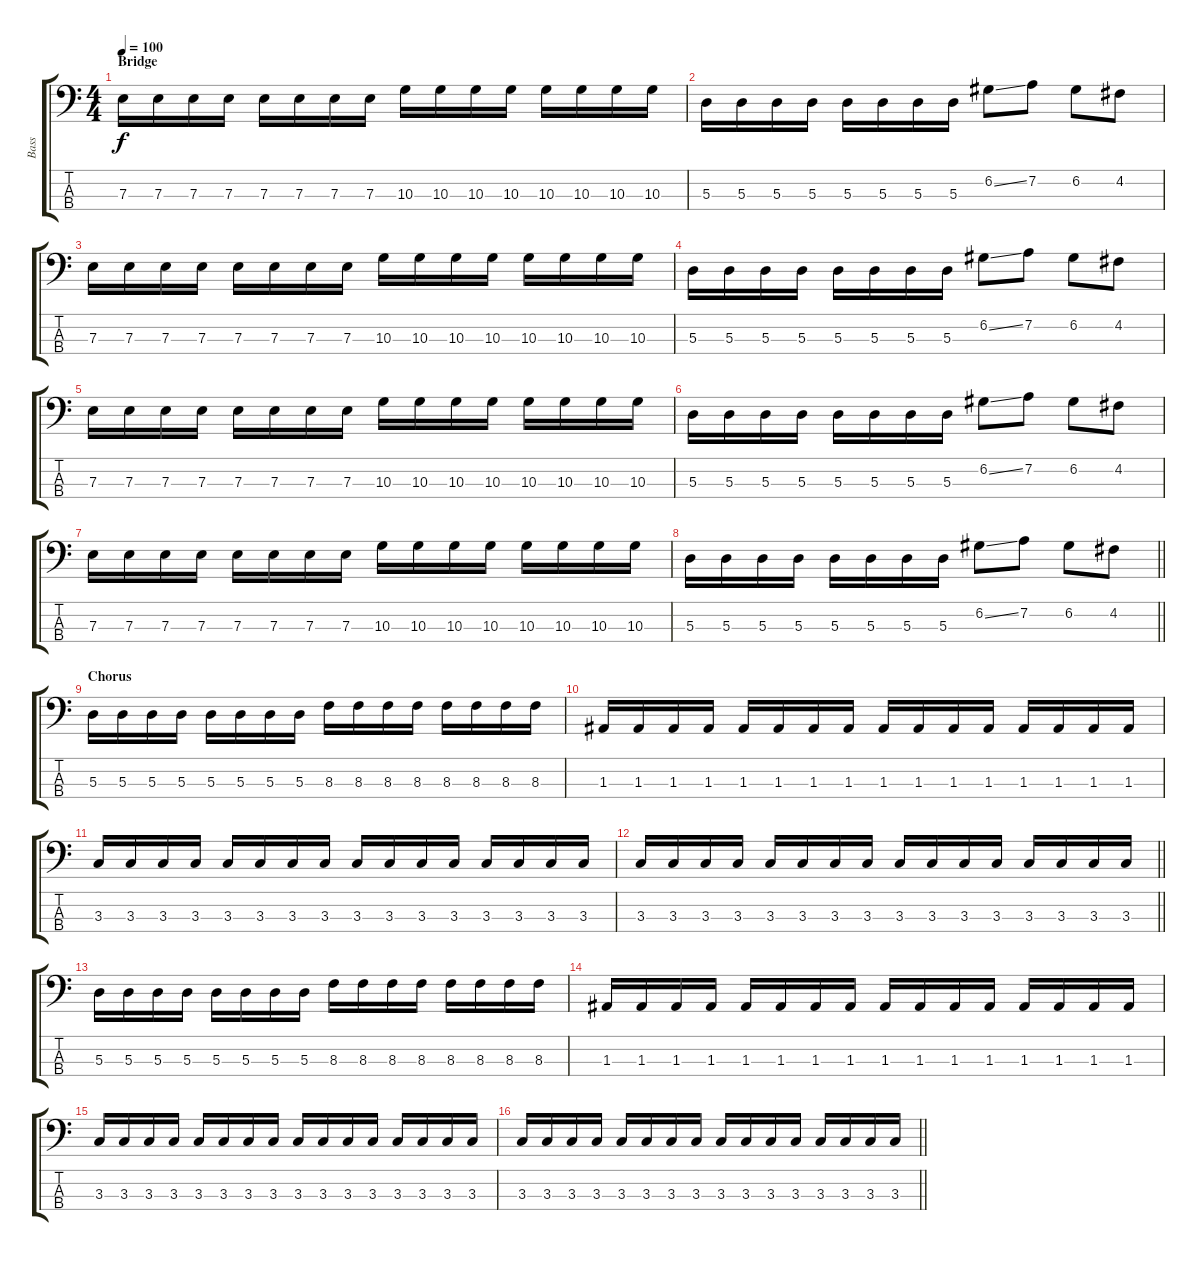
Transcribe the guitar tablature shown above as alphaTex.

\track ("Bass" "Bass") {instrument electricbasspick}
\staff {score tabs}
\tuning (G2 D2 A1 E1) {hide}
\ts (4 4)
\section ("" "Bridge")
\tempo 100
\clef f4
\ks c
7.3.16{dy f} 7.3.16 7.3.16 7.3.16 7.3.16 7.3.16 7.3.16 7.3.16 10.3.16 10.3.16 10.3.16 10.3.16 10.3.16 10.3.16 10.3.16 10.3.16 |
5.3.16 5.3.16 5.3.16 5.3.16 5.3.16 5.3.16 5.3.16 5.3.16 6.2{ss}.8 7.2.8 6.2.8 4.2.8 |
7.3.16 7.3.16 7.3.16 7.3.16 7.3.16 7.3.16 7.3.16 7.3.16 10.3.16 10.3.16 10.3.16 10.3.16 10.3.16 10.3.16 10.3.16 10.3.16 |
5.3.16 5.3.16 5.3.16 5.3.16 5.3.16 5.3.16 5.3.16 5.3.16 6.2{ss}.8 7.2.8 6.2.8 4.2.8 |
7.3.16 7.3.16 7.3.16 7.3.16 7.3.16 7.3.16 7.3.16 7.3.16 10.3.16 10.3.16 10.3.16 10.3.16 10.3.16 10.3.16 10.3.16 10.3.16 |
5.3.16 5.3.16 5.3.16 5.3.16 5.3.16 5.3.16 5.3.16 5.3.16 6.2{ss}.8 7.2.8 6.2.8 4.2.8 |
7.3.16 7.3.16 7.3.16 7.3.16 7.3.16 7.3.16 7.3.16 7.3.16 10.3.16 10.3.16 10.3.16 10.3.16 10.3.16 10.3.16 10.3.16 10.3.16 |
\barLineRight lightlight
5.3.16 5.3.16 5.3.16 5.3.16 5.3.16 5.3.16 5.3.16 5.3.16 6.2{ss}.8 7.2.8 6.2.8 4.2.8 |
\section ("" "Chorus")
5.3.16 5.3.16 5.3.16 5.3.16 5.3.16 5.3.16 5.3.16 5.3.16 8.3.16 8.3.16 8.3.16 8.3.16 8.3.16 8.3.16 8.3.16 8.3.16 |
1.3.16 1.3.16 1.3.16 1.3.16 1.3.16 1.3.16 1.3.16 1.3.16 1.3.16 1.3.16 1.3.16 1.3.16 1.3.16 1.3.16 1.3.16 1.3.16 |
3.3.16 3.3.16 3.3.16 3.3.16 3.3.16 3.3.16 3.3.16 3.3.16 3.3.16 3.3.16 3.3.16 3.3.16 3.3.16 3.3.16 3.3.16 3.3.16 |
\barLineRight lightlight
3.3.16 3.3.16 3.3.16 3.3.16 3.3.16 3.3.16 3.3.16 3.3.16 3.3.16 3.3.16 3.3.16 3.3.16 3.3.16 3.3.16 3.3.16 3.3.16 |
5.3.16 5.3.16 5.3.16 5.3.16 5.3.16 5.3.16 5.3.16 5.3.16 8.3.16 8.3.16 8.3.16 8.3.16 8.3.16 8.3.16 8.3.16 8.3.16 |
1.3.16 1.3.16 1.3.16 1.3.16 1.3.16 1.3.16 1.3.16 1.3.16 1.3.16 1.3.16 1.3.16 1.3.16 1.3.16 1.3.16 1.3.16 1.3.16 |
3.3.16 3.3.16 3.3.16 3.3.16 3.3.16 3.3.16 3.3.16 3.3.16 3.3.16 3.3.16 3.3.16 3.3.16 3.3.16 3.3.16 3.3.16 3.3.16 |
\barLineRight lightlight
3.3.16 3.3.16 3.3.16 3.3.16 3.3.16 3.3.16 3.3.16 3.3.16 3.3.16 3.3.16 3.3.16 3.3.16 3.3.16 3.3.16 3.3.16 3.3.16
